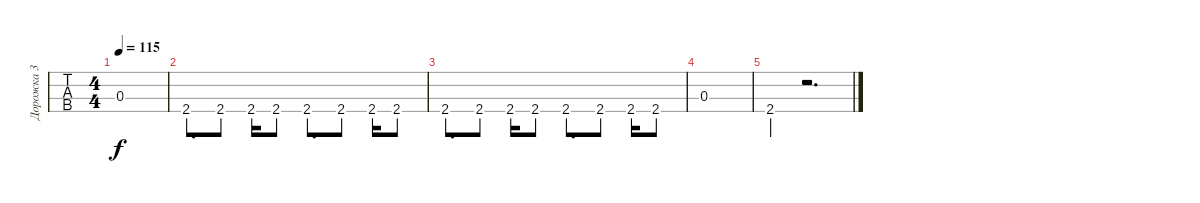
\track ("Дорожка 3" "Дорожка 3") {instrument electricbassfinger}
\staff {tabs}
\tuning (G2 D2 A1 E1) {hide}
\ts (4 4)
\tempo 115
\clef f4
\ks c
0.3.1{dy f} |
2.4.8{d} 2.4.8 2.4.16 2.4.8 2.4.8{d} 2.4.8 2.4.16 2.4.8 |
2.4.8{d} 2.4.8 2.4.16 2.4.8 2.4.8{d} 2.4.8 2.4.16 2.4.8 |
0.3.1 |
2.4{st}.4 r.2{d}
